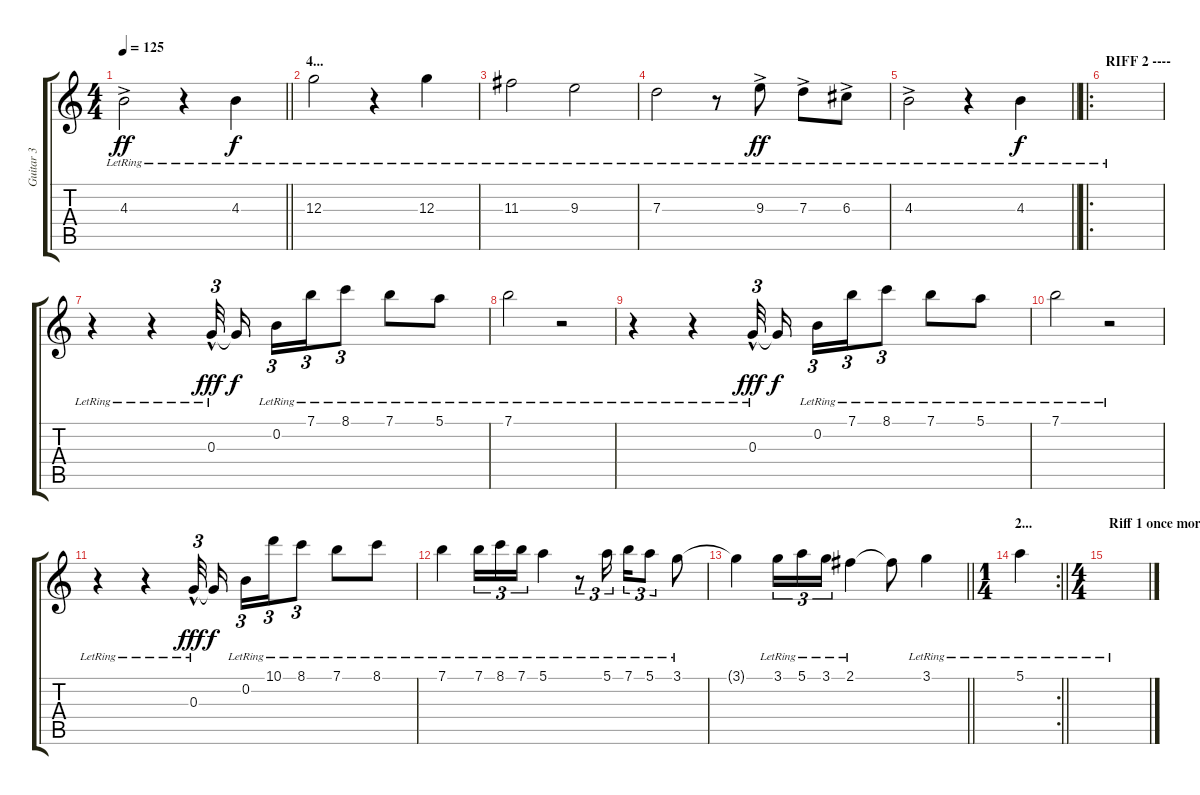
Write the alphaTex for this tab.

\track ("Guitar 3" "Guitar 3") {instrument acousticguitarnylon}
\staff {score tabs}
\tuning (E4 B3 G3 D3 A2 E2) {hide}
\ts (4 4)
\tempo 125
\clef g2
\barLineRight lightlight
\ks c
4.3{ac lr}.2{dy ff} r.4 4.3{lr}.4{dy f} |
\section ("" "4...")
12.3{lr}.2 r.4 12.3{lr}.4 |
11.3{lr}.2 9.3{lr}.2 |
7.3{lr}.2 r.8 9.3{ac lr}.8{dy ff} 7.3{ac lr}.8 6.3{ac lr}.8 |
\barLineRight lightlight
4.3{ac lr}.2 r.4 4.3{lr}.4{dy f} |
\ro
\section ("" "RIFF 2 ----")
|
r.4 r.4 0.3{hac lr}.32{tu (3 2) dy fff beam splitsecondary} 0.3{t}.16{dy f beam splitsecondary} 0.2{lr}.16{tu (3 2)} 7.1{lr}.16{tu (3 2)} 8.1{lr}.8{tu (3 2)} 7.1{lr}.8 5.1{lr}.8 |
7.1{lr}.2 r.2 |
r.4 r.4 0.3{hac lr}.32{tu (3 2) dy fff beam splitsecondary} 0.3{t}.16{dy f beam splitsecondary} 0.2{lr}.16{tu (3 2)} 7.1{lr}.16{tu (3 2)} 8.1{lr}.8{tu (3 2)} 7.1{lr}.8 5.1{lr}.8 |
7.1{lr}.2 r.2 |
r.4 r.4 0.3{hac lr}.32{tu (3 2) dy fff beam splitsecondary} 0.3{t}.16{dy f beam splitsecondary} 0.2{lr}.16{tu (3 2)} 10.1{lr}.16{tu (3 2)} 8.1{lr}.8{tu (3 2)} 7.1{lr}.8 8.1{lr}.8 |
7.1{lr}.4 7.1{lr}.16{tu (3 2)} 8.1{lr}.16{tu (3 2)} 7.1{lr}.16{tu (3 2)} 5.1{lr}.4 r.8{tu (3 2)} 5.1{lr}.16{tu (3 2)} 7.1{lr}.16{tu (3 2)} 5.1{lr}.8{tu (3 2)} 3.1{lr}.8 |
\barLineRight lightlight
3.1{t}.4 3.1{lr}.16{tu (3 2)} 5.1{lr}.16{tu (3 2)} 3.1{lr}.16{tu (3 2)} 2.1{lr}.4 2.1{t}.8 3.1{lr}.4 |
\rc 2
\ts (1 4)
\section ("" "2...")
\barLineRight lightlight
5.1{lr}.4 |
\ts (4 4)
\section ("" "Riff 1 once more...  (Flute plays here)")
